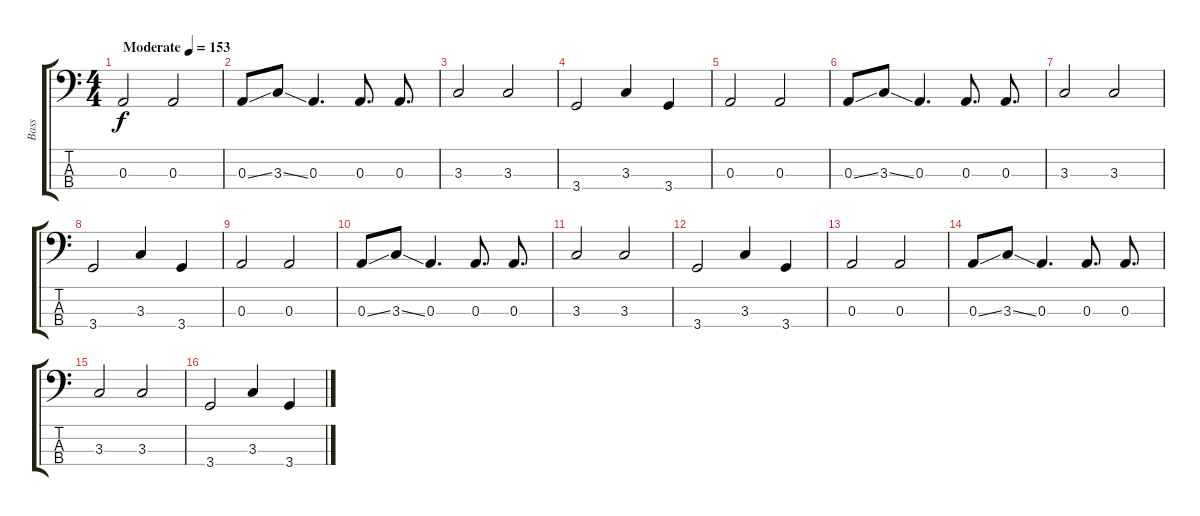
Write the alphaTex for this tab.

\track ("Bass" "Bass") {instrument electricbassfinger}
\staff {score tabs}
\tuning (G2 D2 A1 E1) {hide}
\ts (4 4)
\tempo (153 "Moderate")
\clef f4
\ks c
0.3.2{dy f instrument electricbassfinger} 0.3.2 |
0.3{ss}.8 3.3{ss}.8 0.3.4{d} 0.3.8{d} 0.3.8{d} |
3.3.2 3.3.2 |
3.4.2 3.3.4 3.4.4 |
0.3.2 0.3.2 |
0.3{ss}.8 3.3{ss}.8 0.3.4{d} 0.3.8{d} 0.3.8{d} |
3.3.2 3.3.2 |
3.4.2 3.3.4 3.4.4 |
0.3.2 0.3.2 |
0.3{ss}.8 3.3{ss}.8 0.3.4{d} 0.3.8{d} 0.3.8{d} |
3.3.2 3.3.2 |
3.4.2 3.3.4 3.4.4 |
0.3.2 0.3.2 |
0.3{ss}.8 3.3{ss}.8 0.3.4{d} 0.3.8{d} 0.3.8{d} |
3.3.2 3.3.2 |
3.4.2 3.3.4 3.4.4
